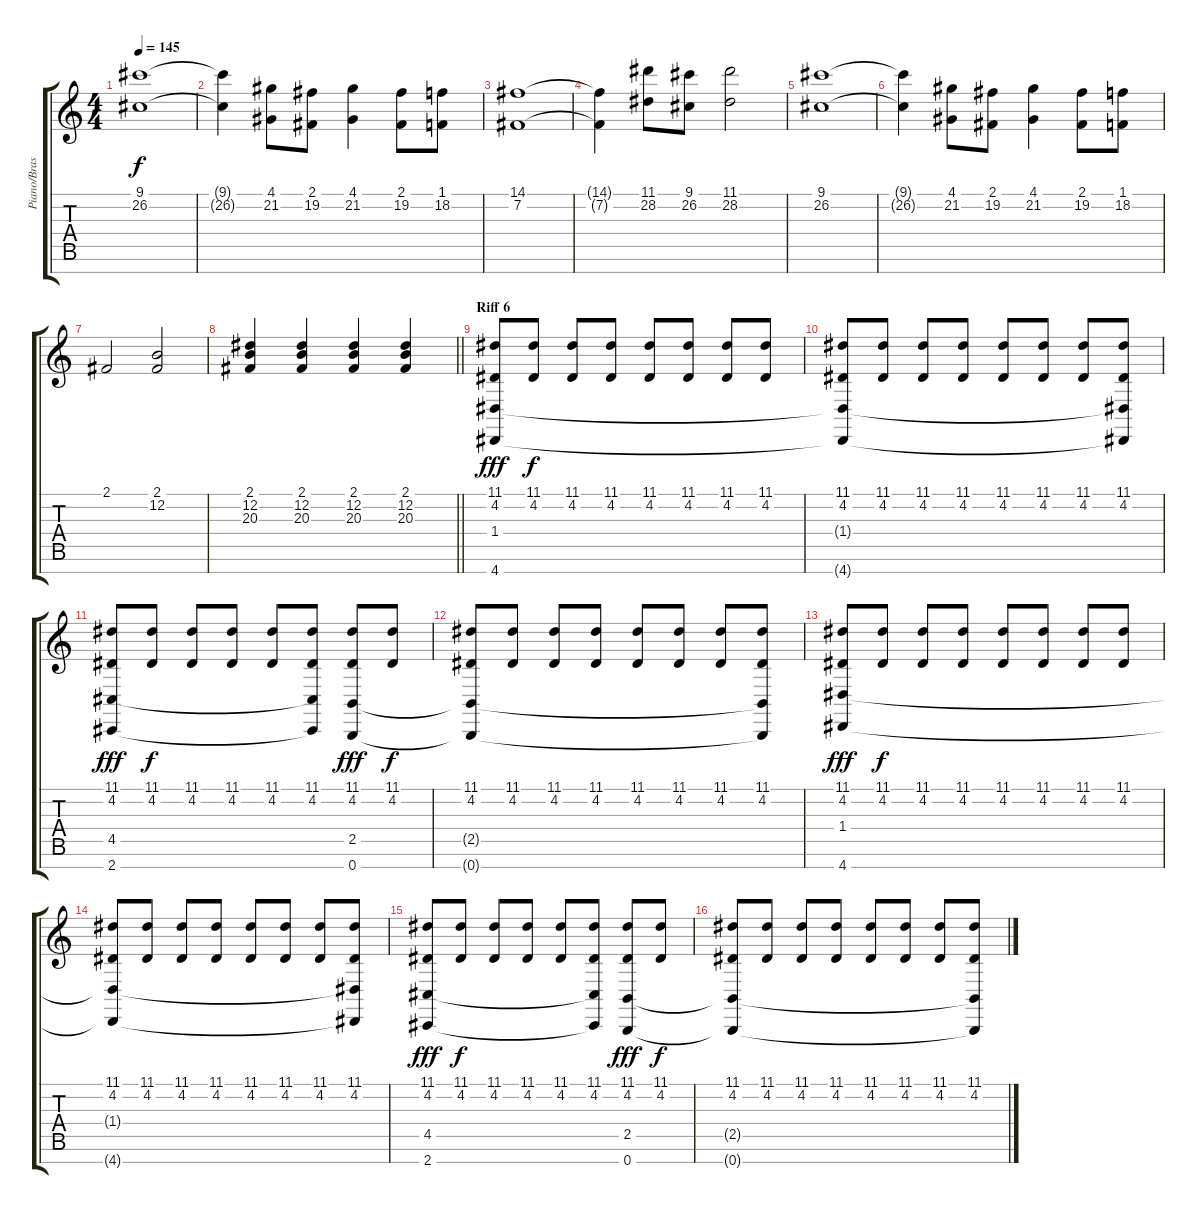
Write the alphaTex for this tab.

\track ("Piano/Brass" "Piano/Bras") {instrument acousticgrandpiano}
\staff {score tabs}
\tuning (E4 B3 G3 D3 A2 E2 B1) {hide}
\ts (4 4)
\tempo 145
\clef g2
\ks c
(9.1 26.2).1{dy f} |
(9.1{t} 26.2{t}).4 (4.1 21.2).8 (2.1 19.2).8 (4.1 21.2).4 (2.1 19.2).8 (1.1 18.2).8 |
(14.1 7.2).1 |
(14.1{t} 7.2{t}).4 (11.1 28.2).8 (9.1 26.2).8 (11.1 28.2).2 |
(9.1 26.2).1 |
(9.1{t} 26.2{t}).4 (4.1 21.2).8 (2.1 19.2).8 (4.1 21.2).4 (2.1 19.2).8 (1.1 18.2).8 |
2.1.2 (2.1 12.2).2 |
\barLineRight lightlight
(2.1 12.2 20.3).4 (2.1 12.2 20.3).4 (2.1 12.2 20.3).4 (2.1 12.2 20.3).4 |
\section ("" "Riff 6")
(11.1 4.2 1.4 4.7).8{dy fff instrument acousticgrandpiano} (11.1 4.2).8{dy f} (11.1 4.2).8 (11.1 4.2).8 (11.1 4.2).8 (11.1 4.2).8 (11.1 4.2).8 (11.1 4.2).8 |
(11.1 4.2 1.4{t} 4.7{t}).8 (11.1 4.2).8 (11.1 4.2).8 (11.1 4.2).8 (11.1 4.2).8 (11.1 4.2).8 (11.1 4.2).8 (11.1 4.2 1.4{t} 4.7{t}).8 |
(11.1 4.2 4.5 2.7).8{dy fff} (11.1 4.2).8{dy f} (11.1 4.2).8 (11.1 4.2).8 (11.1 4.2).8 (11.1 4.2 4.5{t} 2.7{t}).8 (11.1 4.2 2.5 0.7).8{dy fff} (11.1 4.2).8{dy f} |
(11.1 4.2 2.5{t} 0.7{t}).8 (11.1 4.2).8 (11.1 4.2).8 (11.1 4.2).8 (11.1 4.2).8 (11.1 4.2).8 (11.1 4.2).8 (11.1 4.2 2.5{t} 0.7{t}).8 |
(11.1 4.2 1.4 4.7).8{dy fff} (11.1 4.2).8{dy f} (11.1 4.2).8 (11.1 4.2).8 (11.1 4.2).8 (11.1 4.2).8 (11.1 4.2).8 (11.1 4.2).8 |
(11.1 4.2 1.4{t} 4.7{t}).8 (11.1 4.2).8 (11.1 4.2).8 (11.1 4.2).8 (11.1 4.2).8 (11.1 4.2).8 (11.1 4.2).8 (11.1 4.2 1.4{t} 4.7{t}).8 |
(11.1 4.2 4.5 2.7).8{dy fff} (11.1 4.2).8{dy f} (11.1 4.2).8 (11.1 4.2).8 (11.1 4.2).8 (11.1 4.2 4.5{t} 2.7{t}).8 (11.1 4.2 2.5 0.7).8{dy fff} (11.1 4.2).8{dy f} |
(11.1 4.2 2.5{t} 0.7{t}).8 (11.1 4.2).8 (11.1 4.2).8 (11.1 4.2).8 (11.1 4.2).8 (11.1 4.2).8 (11.1 4.2).8 (11.1 4.2 2.5{t} 0.7{t}).8
